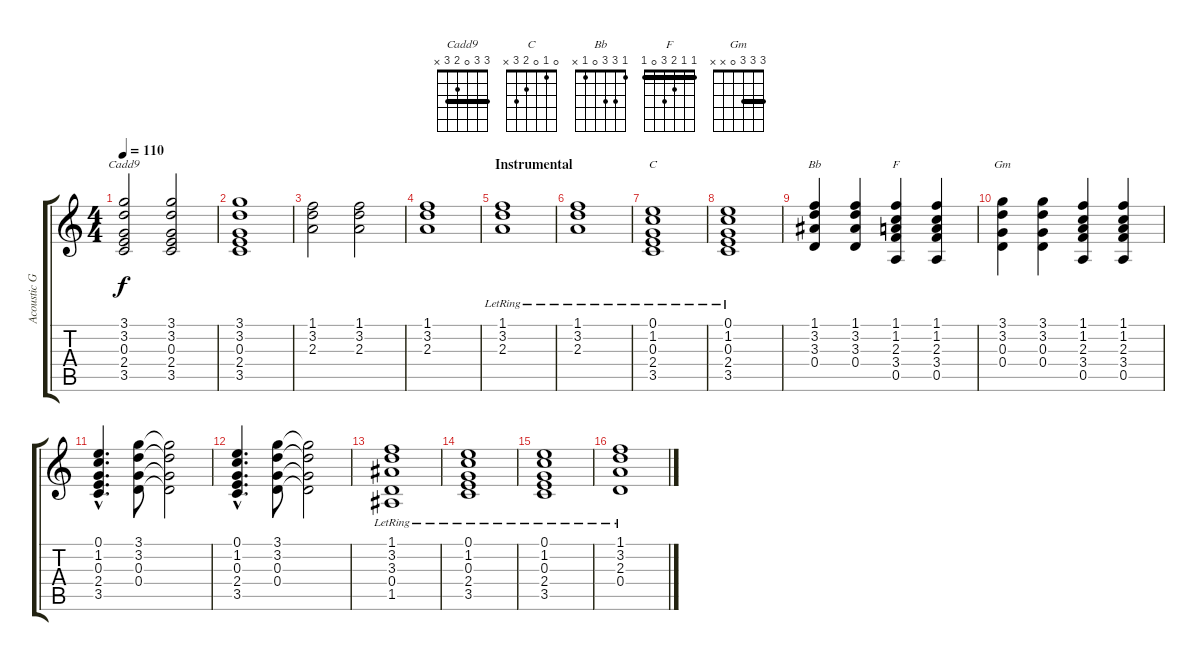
\track ("Acoustic Guitar" "Acoustic G") {instrument acousticguitarsteel}
\staff {score tabs}
\tuning (E4 B3 G3 D3 A2 E2) {hide}
\chord ("Cadd9" 3 3 0 2 3 x) {barre 3}
\chord ("C" 0 1 0 2 3 x)
\chord ("Bb" 1 3 3 0 1 x)
\chord ("F" 1 1 2 3 0 1) {barre 1}
\chord ("Gm" 3 3 3 0 x x) {barre 3}
\ts (4 4)
\tempo 110
\clef g2
\ks c
(3.1 3.2 0.3 2.4 3.5).2{ch "Cadd9" dy f} (3.1 3.2 0.3 2.4 3.5).2 |
(3.1 3.2 0.3 2.4 3.5).1 |
(1.1 3.2 2.3).2 (1.1 3.2 2.3).2 |
(1.1 3.2 2.3).1 |
\section ("" "Instrumental")
(1.1{lr} 3.2{lr} 2.3{lr}).1 |
(1.1{lr} 3.2{lr} 2.3{lr}).1 |
(0.1{lr} 1.2{lr} 0.3{lr} 2.4{lr} 3.5{lr}).1{ch "C"} |
(0.1{lr} 1.2{lr} 0.3{lr} 2.4{lr} 3.5{lr}).1 |
(1.1 3.2 3.3 0.4).4{ch "Bb"} (1.1 3.2 3.3 0.4).4 (1.1 1.2 2.3 3.4 0.5).4{ch "F"} (1.1 1.2 2.3 3.4 0.5).4 |
(3.1 3.2 0.3 0.4).4{ch "Gm"} (3.1 3.2 0.3 0.4).4 (1.1 1.2 2.3 3.4 0.5).4 (1.1 1.2 2.3 3.4 0.5).4 |
(0.1{hac} 1.2{hac} 0.3{hac} 2.4{hac} 3.5{hac}).4{d} (3.1 3.2 0.3 0.4).8 (3.1{t} 3.2{t} 0.3{t} 0.4{t}).2 |
(0.1{hac} 1.2{hac} 0.3{hac} 2.4{hac} 3.5{hac}).4{d} (3.1 3.2 0.3 0.4).8 (3.1{t} 3.2{t} 0.3{t} 0.4{t}).2 |
(1.1{lr} 3.2{lr} 3.3{lr} 0.4{lr} 1.5{lr}).1 |
(0.1{lr} 1.2{lr} 0.3{lr} 2.4{lr} 3.5{lr}).1 |
(0.1{lr} 1.2{lr} 0.3{lr} 2.4{lr} 3.5{lr}).1 |
(1.1{lr} 3.2{lr} 2.3{lr} 0.4{lr}).1
